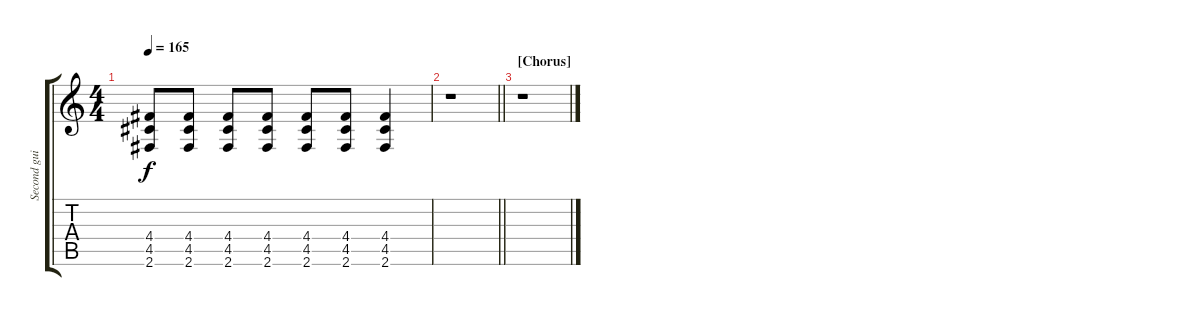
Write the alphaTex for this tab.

\track ("Second guitar" "Second gui") {instrument distortionguitar}
\staff {score tabs}
\tuning (E4 B3 G3 D3 A2 E2) {hide}
\ts (4 4)
\tempo 165
\clef g2
\ks c
(4.4 4.5 2.6).8{dy f} (4.4 4.5 2.6).8 (4.4 4.5 2.6).8 (4.4 4.5 2.6).8 (4.4 4.5 2.6).8 (4.4 4.5 2.6).8 (4.4 4.5 2.6).4 |
\barLineRight lightlight
r.1 |
\section ("" "[Chorus]")
r.1
